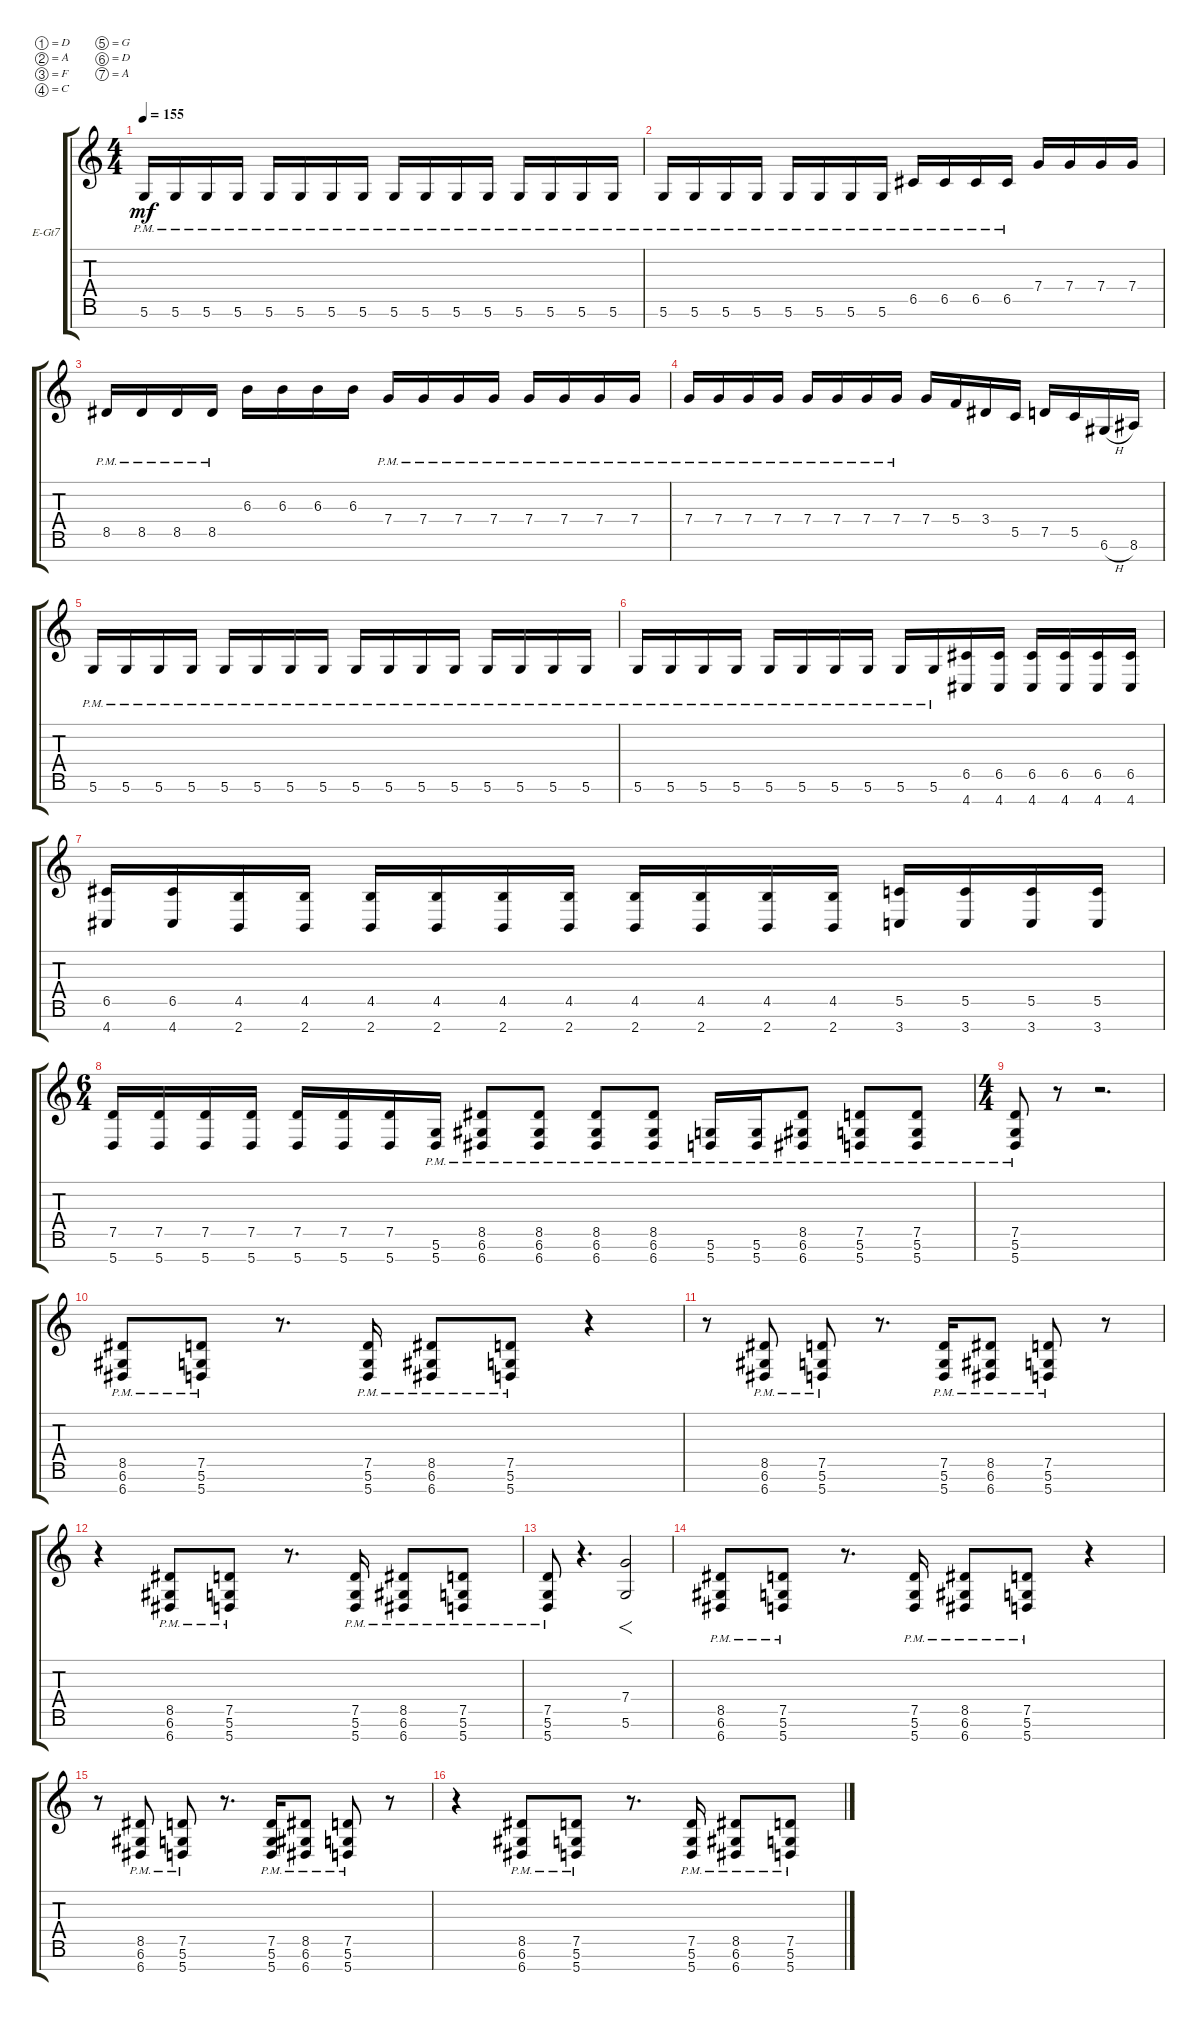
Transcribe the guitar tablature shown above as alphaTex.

\defaultSystemsLayout 4
\bracketExtendMode groupsimilarinstruments
\firstSystemTrackNameOrientation horizontal
\otherSystemsTrackNameOrientation horizontal
\track ("Electric Guitar" "E-Gt7") {solo instrument distortionguitar}
\staff {score tabs}
\tuning (D4 A3 F3 C3 G2 D2 A1)
\ts (4 4)
\tempo 155
\clef g2
\ks c
5.6{pm}.16{dy mf} 5.6{pm}.16 5.6{pm}.16 5.6{pm}.16 5.6{pm}.16 5.6{pm}.16 5.6{pm}.16 5.6{pm}.16 5.6{pm}.16 5.6{pm}.16 5.6{pm}.16 5.6{pm}.16 5.6{pm}.16 5.6{pm}.16 5.6{pm}.16 5.6{pm}.16 |
5.6{pm}.16 5.6{pm}.16 5.6{pm}.16 5.6{pm}.16 5.6{pm}.16 5.6{pm}.16 5.6{pm}.16 5.6{pm}.16 6.5{pm}.16 6.5{pm}.16 6.5{pm}.16 6.5{pm}.16 7.4.16 7.4.16 7.4.16 7.4.16 |
8.5{pm}.16 8.5{pm}.16 8.5{pm}.16 8.5{pm}.16 6.3.16 6.3.16 6.3.16 6.3.16 7.4{pm}.16 7.4{pm}.16 7.4{pm}.16 7.4{pm}.16 7.4{pm}.16 7.4{pm}.16 7.4{pm}.16 7.4{pm}.16 |
7.4{pm}.16 7.4{pm}.16 7.4{pm}.16 7.4{pm}.16 7.4{pm}.16 7.4{pm}.16 7.4{pm}.16 7.4{pm}.16 7.4.16 5.4.16 3.4.16 5.5.16 7.5.16 5.5.16 6.6{h}.16 8.6.16 |
5.6{pm}.16 5.6{pm}.16 5.6{pm}.16 5.6{pm}.16 5.6{pm}.16 5.6{pm}.16 5.6{pm}.16 5.6{pm}.16 5.6{pm}.16 5.6{pm}.16 5.6{pm}.16 5.6{pm}.16 5.6{pm}.16 5.6{pm}.16 5.6{pm}.16 5.6{pm}.16 |
5.6{pm}.16 5.6{pm}.16 5.6{pm}.16 5.6{pm}.16 5.6{pm}.16 5.6{pm}.16 5.6{pm}.16 5.6{pm}.16 5.6{pm}.16 5.6{pm}.16 (6.5 4.7).16 (6.5 4.7).16 (6.5 4.7).16 (6.5 4.7).16 (6.5 4.7).16 (6.5 4.7).16 |
(6.5 4.7).16 (6.5 4.7).16 (4.5 2.7).16 (4.5 2.7).16 (4.5 2.7).16 (4.5 2.7).16 (4.5 2.7).16 (4.5 2.7).16 (4.5 2.7).16 (4.5 2.7).16 (4.5 2.7).16 (4.5 2.7).16 (5.5 3.7).16 (5.5 3.7).16 (5.5 3.7).16 (5.5 3.7).16 |
\ts (6 4)
(7.5 5.7).16 (7.5 5.7).16 (7.5 5.7).16 (7.5 5.7).16 (7.5 5.7).16 (7.5 5.7).16 (7.5 5.7).16 (5.6{pm} 5.7{pm}).16 (6.6{pm} 8.5{pm} 6.7{pm}).8 (6.6{pm} 8.5{pm} 6.7{pm}).8 (6.6{pm} 8.5{pm} 6.7{pm}).8 (6.6{pm} 8.5{pm} 6.7{pm}).8 (5.6{pm} 5.7{pm}).16 (5.6{pm} 5.7{pm}).16 (6.6{pm} 8.5{pm} 6.7{pm}).8 (5.6{pm} 5.7{pm} 7.5{pm}).8 (5.6{pm} 5.7{pm} 7.5{pm}).8 |
\ts (4 4)
(5.6{pm} 5.7{pm} 7.5{pm}).8 r.8 r.2{d} |
(6.6{pm} 8.5{pm} 6.7{pm}).8 (5.6{pm} 7.5{pm} 5.7{pm}).8 r.8{d} (7.5{pm} 5.6{pm} 5.7{pm}).16 (6.6{pm} 8.5{pm} 6.7{pm}).8 (5.6{pm} 7.5{pm} 5.7{pm}).8 r.4 |
r.8 (6.6{pm} 8.5{pm} 6.7{pm}).8 (5.6{pm} 7.5{pm} 5.7{pm}).8 r.8{d} (7.5{pm} 5.6{pm} 5.7{pm}).16 (6.6{pm} 8.5{pm} 6.7{pm}).8 (5.6{pm} 7.5{pm} 5.7{pm}).8 r.8 |
r.4 (6.6{pm} 8.5{pm} 6.7{pm}).8 (5.6{pm} 7.5{pm} 5.7{pm}).8 r.8{d} (7.5{pm} 5.6{pm} 5.7{pm}).16 (6.6{pm} 8.5{pm} 6.7{pm}).8 (5.6{pm} 7.5{pm} 5.7{pm}).8 |
(5.6{pm} 7.5{pm} 5.7{pm}).8 r.4{d} (7.4 5.6).2{f} |
(6.6{pm} 8.5{pm} 6.7{pm}).8 (5.6{pm} 7.5{pm} 5.7{pm}).8 r.8{d} (7.5{pm} 5.6{pm} 5.7{pm}).16 (6.6{pm} 8.5{pm} 6.7{pm}).8 (5.6{pm} 7.5{pm} 5.7{pm}).8 r.4 |
r.8 (6.6{pm} 8.5{pm} 6.7{pm}).8 (5.6{pm} 7.5{pm} 5.7{pm}).8 r.8{d} (7.5{pm} 5.6{pm} 5.7{pm}).16 (6.6{pm} 8.5{pm} 6.7{pm}).8 (5.6{pm} 7.5{pm} 5.7{pm}).8 r.8 |
r.4 (6.6{pm} 8.5{pm} 6.7{pm}).8 (5.6{pm} 7.5{pm} 5.7{pm}).8 r.8{d} (7.5{pm} 5.6{pm} 5.7{pm}).16 (6.6{pm} 8.5{pm} 6.7{pm}).8 (5.6{pm} 7.5{pm} 5.7{pm}).8
